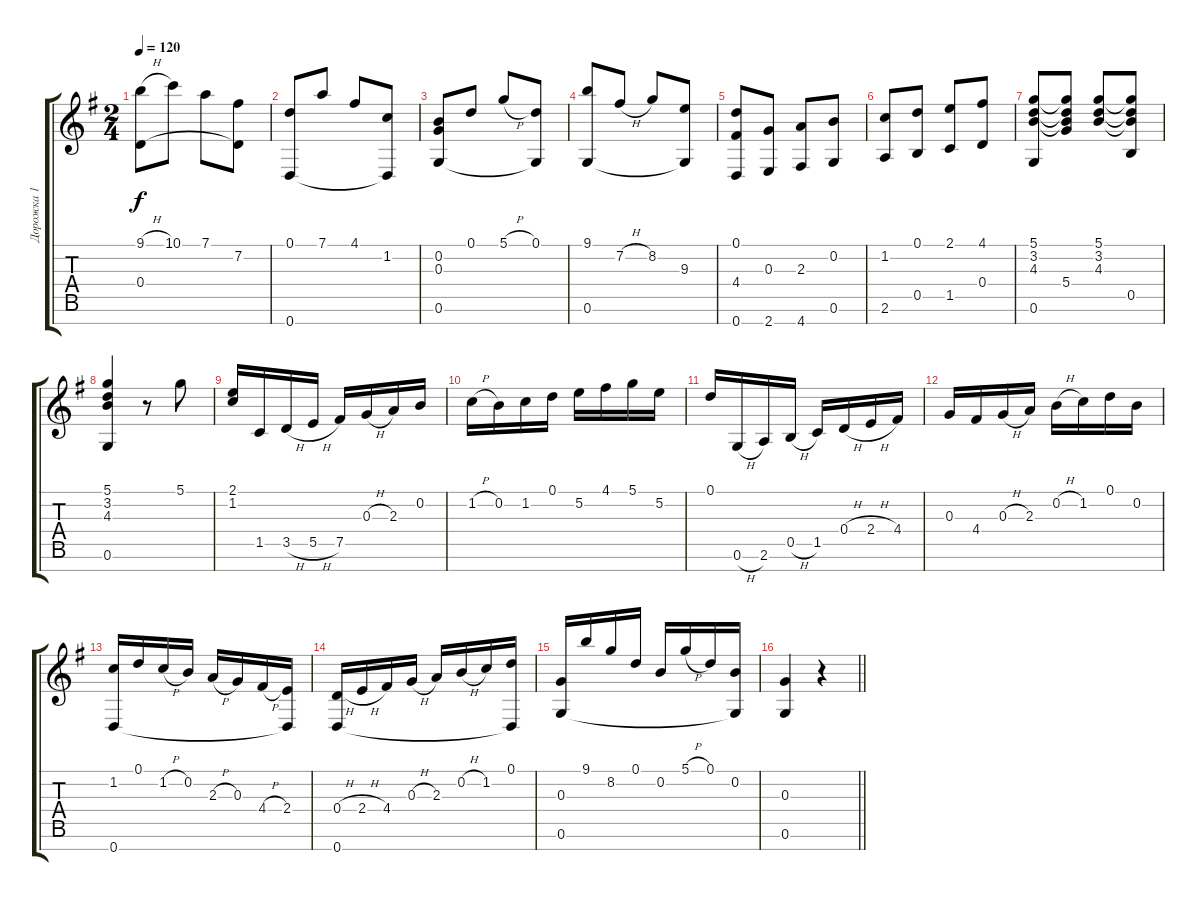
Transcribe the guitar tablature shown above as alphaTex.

\track ("Дорожка 1" "Дорожка 1") {instrument acousticguitarsteel}
\staff {score tabs}
\tuning (D4 B3 G3 D3 B2 G2 D2) {hide}
\ts (2 4)
\tempo 120
\clef g2
\ks g
(9.1{h} 0.4).8{dy f} 10.1.8 7.1.8 (7.2 0.4{t}).8 |
(0.1 0.7).8 7.1.8 4.1.8 (1.2 0.7{t}).8 |
(0.2 0.3 0.6).8 0.1.8 5.1{h}.8 (0.1 0.6{t}).8 |
(9.1 0.6).8 7.2{h}.8 8.2.8 (9.3 0.6{t}).8 |
(0.1 4.4 0.7).8 (0.3 2.7).8 (2.3 4.7).8 (0.2 0.6).8 |
(1.2 2.6).8 (0.1 0.5).8 (2.1 1.5).8 (4.1 0.4).8 |
(5.1 3.2 4.3 0.6).8 (5.1{t} 3.2{t} 4.3{t} 5.4).8 (5.1 3.2 4.3).8 (5.1{t} 3.2{t} 4.3{t} 0.5).8 |
(5.1 3.2 4.3 0.6).4 r.8 5.1.8 |
(2.1 1.2).16 1.5.16 3.5{h}.16 5.5{h}.16 7.5.16 0.3{h}.16 2.3.16 0.2.16 |
1.2{h}.16 0.2.16 1.2.16 0.1.16 5.2.16 4.1.16 5.1.16 5.2.16 |
0.1.16 0.6{h}.16 2.6.16 0.5{h}.16 1.5.16 0.4{h}.16 2.4{h}.16 4.4.16 |
0.3.16 4.4.16 0.3{h}.16 2.3.16 0.2{h}.16 1.2.16 0.1.16 0.2.16 |
(1.2 0.7).16 0.1.16 1.2{h}.16 0.2.16 2.3{h}.16 0.3.16 4.4{h}.16 (2.4 0.7{t}).16 |
(0.4{h} 0.7).16 2.4{h}.16 4.4.16 0.3{h}.16 2.3.16 0.2{h}.16 1.2.16 (0.1 0.7{t}).16 |
(0.3 0.6).16 9.1.16 8.2.16 0.1.16 0.2.16 5.1{h}.16 0.1.16 (0.2 0.6{t}).16 |
\barLineRight lightlight
(0.3 0.6).4 r.4
